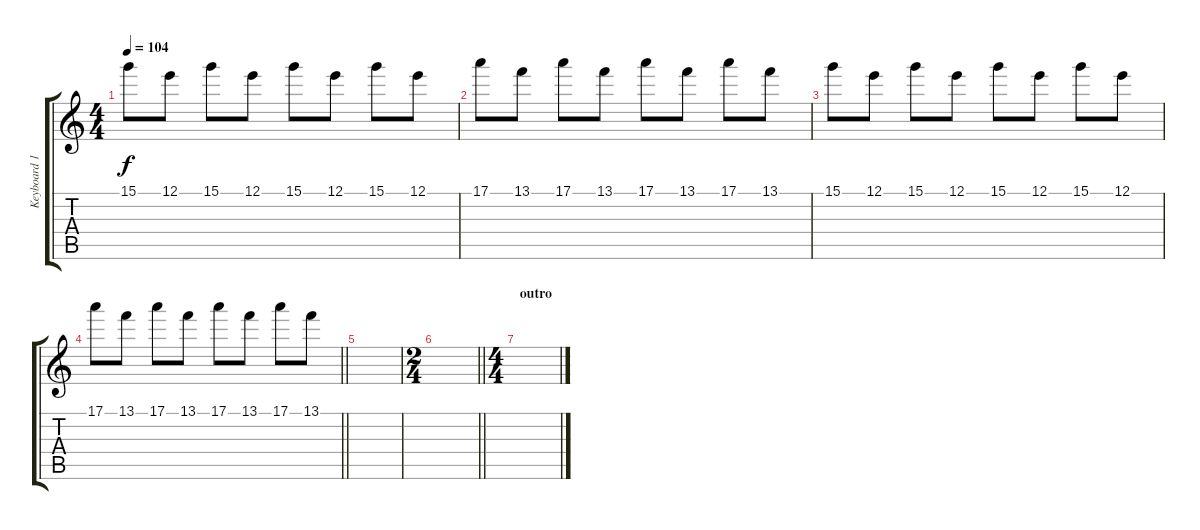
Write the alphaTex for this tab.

\track ("Keyboard 1" "Keyboard 1") {instrument electricpiano1}
\staff {score tabs}
\tuning (E5 B3 G3 D3 A2 E2) {hide}
\ts (4 4)
\tempo 104
\clef g2
\ks c
15.1.8{dy f} 12.1.8 15.1.8 12.1.8 15.1.8 12.1.8 15.1.8 12.1.8 |
17.1.8 13.1.8 17.1.8 13.1.8 17.1.8 13.1.8 17.1.8 13.1.8 |
15.1.8 12.1.8 15.1.8 12.1.8 15.1.8 12.1.8 15.1.8 12.1.8 |
\barLineRight lightlight
17.1.8 13.1.8 17.1.8 13.1.8 17.1.8 13.1.8 17.1.8 13.1.8 |
|
\ts (2 4)
\barLineRight lightlight
|
\ts (4 4)
\section ("" "outro")
